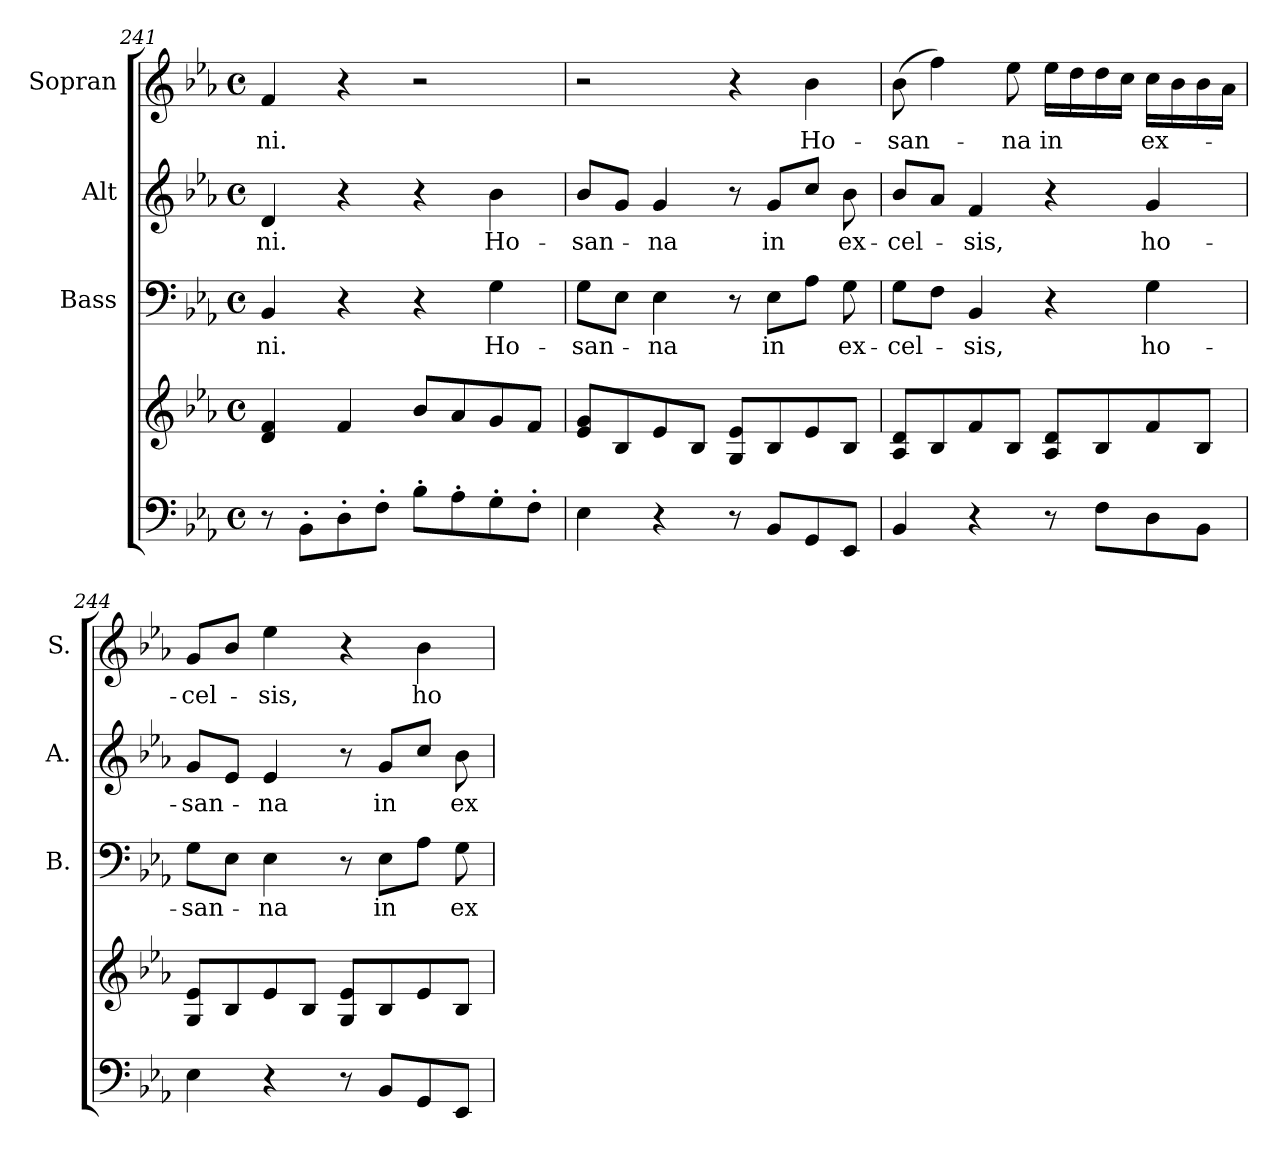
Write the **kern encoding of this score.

**kern	**kern	**kern	**text	**kern	**text	**kern	**text
*part4	*part4	*part3	*part3	*part2	*part2	*part1	*part1
*staff5	*staff4	*staff3	*staff3	*staff2	*staff2	*staff1	*staff1
*	*	*I"Bass	*	*I"Alt	*	*I"Sopran	*
*	*	*I'B.	*	*I'A.	*	*I'S.	*
*clefF4	*clefG2	*clefF4	*	*clefG2	*	*clefG2	*
*k[b-e-a-]	*k[b-e-a-]	*k[b-e-a-]	*	*k[b-e-a-]	*	*k[b-e-a-]	*
*E-:	*E-:	*E-:	*	*E-:	*	*E-:	*
*M4/4	*M4/4	*M4/4	*	*M4/4	*	*M4/4	*
*met(c)	*met(c)	*met(c)	*	*met(c)	*	*met(c)	*
=241	=241	=241	=241	=241	=241	=241	=241
!	!	!	!LO:LY:b	!	!LO:LY:b	!	!LO:LY:b
8r	4d/ 4f/	4BB-/	-ni.	4d/	-ni.	4f/	-ni.
8BB-'>\L	.	.	.	.	.	.	.
8D'>\	4f/	4r	.	4r	.	4r	.
8F'>\J	.	.	.	.	.	.	.
8B-'>\L	8b-/L	4r	.	4r	.	2r	.
8A-'>\	8a-/	.	.	.	.	.	.
!	!	!	!LO:LY:b	!	!LO:LY:b	!	!
8G'>\	8g/	4G\	Ho-	4b-\	Ho-	.	.
8F'>\J	8f/J	.	.	.	.	.	.
=242	=242	=242	=242	=242	=242	=242	=242
!	!	!	!LO:LY:b	!	!LO:LY:b	!	!
4E-\	8e-/ 8g/L	8G\L	-san-	8b-/L	-san-	2r	.
.	8B-/	8E-\J	.	8g/J	.	.	.
!	!	!	!LO:LY:b	!	!LO:LY:b	!	!
4r	8e-/	4E-\	-na	4g/	-na	.	.
.	8B-/J	.	.	.	.	.	.
8r	8G/ 8e-/L	8r	.	8r	.	4r	.
!	!	!	!LO:LY:b	!	!LO:LY:b	!	!
8BB-/L	8B-/	8E-\L	in	8g/L	in	.	.
!	!	!	!	!	!	!	!LO:LY:b
8GG/	8e-/	8A-\J	.	8cc/J	.	4b-\	Ho-
!	!	!	!LO:LY:b	!	!LO:LY:b	!	!
8EE-/J	8B-/J	8G\	ex-	8b-\	ex-	.	.
=243	=243	=243	=243	=243	=243	=243	=243
!	!	!	!LO:LY:b	!	!LO:LY:b	!	!LO:LY:b
4BB-/	8A-/ 8d/L	8G\L	-cel-	8b-/L	-cel-	(>8b-\	-san-
.	8B-/	8F\J	.	8a-/J	.	4ff\)	.
!	!	!	!LO:LY:b	!	!LO:LY:b	!	!
4r	8f/	4BB-/	-sis,	4f/	-sis,	.	.
!	!	!	!	!	!	!	!LO:LY:b
.	8B-/J	.	.	.	.	8ee-\	-na
!	!	!	!	!	!	!	!LO:LY:b
8r	8A-/ 8d/L	4r	.	4r	.	16ee-\LL	in
.	.	.	.	.	.	16dd\	.
8F\L	8B-/	.	.	.	.	16dd\	.
.	.	.	.	.	.	16cc\JJ	.
!	!	!	!LO:LY:b	!	!LO:LY:b	!	!LO:LY:b
8D\	8f/	4G\	ho-	4g/	ho-	16cc\LL	ex-
.	.	.	.	.	.	16b-\	.
8BB-\J	8B-/J	.	.	.	.	16b-\	.
.	.	.	.	.	.	16a-\JJ	.
!!LO:LB:g=z
=244	=244	=244	=244	=244	=244	=244	=244
!	!	!	!LO:LY:b	!	!LO:LY:b	!	!LO:LY:b
4E-\	8G/ 8e-/L	8G\L	-san-	8g/L	-san-	8g/L	-cel-
.	8B-/	8E-\J	.	8e-/J	.	8b-/J	.
!	!	!	!LO:LY:b	!	!LO:LY:b	!	!LO:LY:b
4r	8e-/	4E-\	-na	4e-/	-na	4ee-\	-sis,
.	8B-/J	.	.	.	.	.	.
8r	8G/ 8e-/L	8r	.	8r	.	4r	.
!	!	!	!LO:LY:b	!	!LO:LY:b	!	!
8BB-/L	8B-/	8E-\L	in	8g/L	in	.	.
!	!	!	!	!	!	!	!LO:LY:b
8GG/	8e-/	8A-\J	.	8cc/J	.	4b-\	ho-
!	!	!	!LO:LY:b	!	!LO:LY:b	!	!
8EE-/J	8B-/J	8G\	ex-	8b-\	ex-	.	.
=	=	=	=	=	=	=	=
*-	*-	*-	*-	*-	*-	*-	*-
